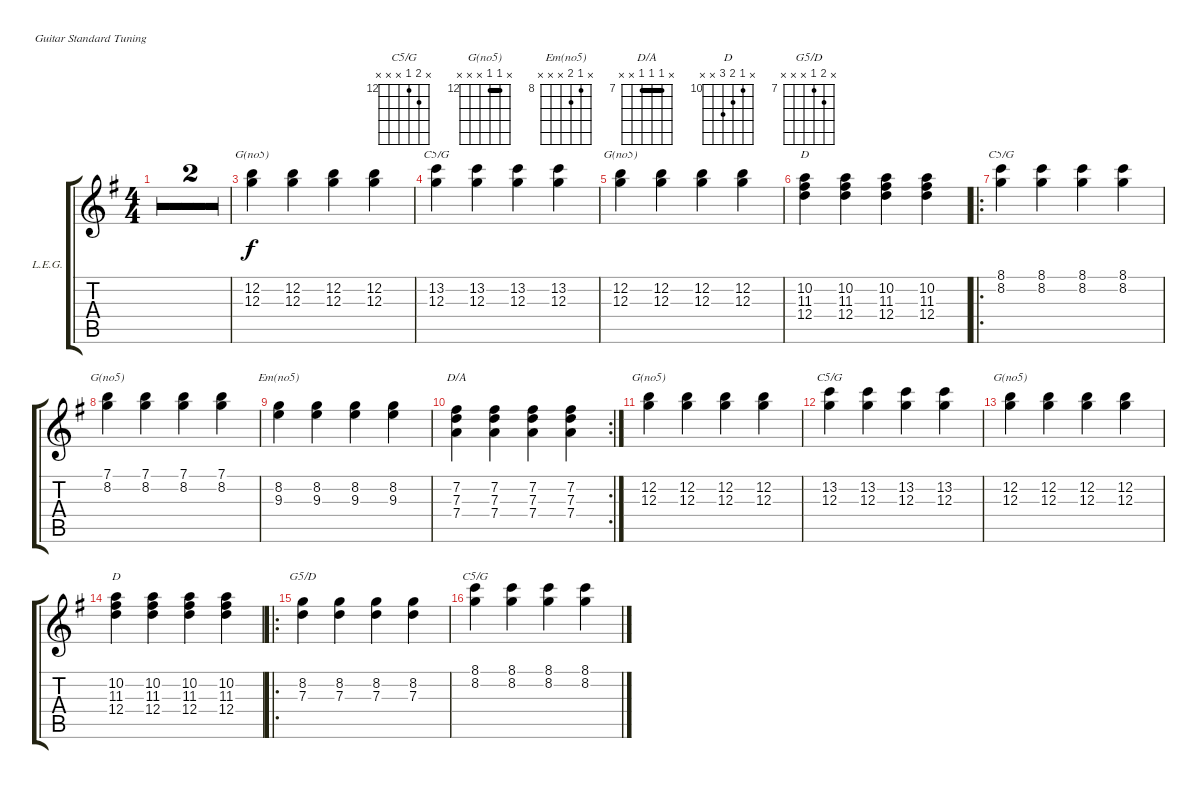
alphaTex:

\defaultSystemsLayout 4
\bracketExtendMode groupsimilarinstruments
\firstSystemTrackNameOrientation horizontal
\otherSystemsTrackNameOrientation horizontal
\track ("Lead Electric Guitar" "L.E.G.") {multiBarRest instrument distortionguitar}
\staff {score tabs}
\tuning (E4 B3 G3 D3 A2 E2)
\chord ("C5/G" 8 8 x x x x) {firstfret 8 barre 8}
\chord ("G(no5)" 7 8 x x x x) {firstfret 7}
\chord ("Em(no5)" x 8 9 x x x) {firstfret 8}
\chord ("D/A" x 7 7 7 x x) {firstfret 7 barre (7 7)}
\chord ("G(no5)" x 12 12 x x x) {firstfret 12 barre 12}
\chord ("C5/G" x 13 12 x x x) {firstfret 12}
\chord ("D" x 10 11 12 x x) {firstfret 10}
\chord ("G5/D" x 8 7 x x x) {firstfret 7}
\ts (4 4)
\tempo 170
\clef g2
\ks g
|
|
(12.2 12.3).4{ch "G(no5)"} (12.2 12.3).4 (12.2 12.3).4 (12.2 12.3).4 |
(12.3 13.2).4{ch "C5/G"} (12.3 13.2).4 (12.3 13.2).4 (12.3 13.2).4 |
(12.2 12.3).4{ch "G(no5)"} (12.2 12.3).4 (12.2 12.3).4 (12.2 12.3).4 |
(11.3 10.2 12.4).4{ch "D"} (11.3 10.2 12.4).4 (11.3 10.2 12.4).4 (11.3 10.2 12.4).4 |
\ro
(8.2 8.1).4{ch "C5/G"} (8.2 8.1).4 (8.2 8.1).4 (8.2 8.1).4 |
(8.2 7.1).4{ch "G(no5)"} (8.2 7.1).4 (8.2 7.1).4 (7.1 8.2).4 |
(8.2 9.3).4{ch "Em(no5)"} (8.2 9.3).4 (8.2 9.3).4 (9.3 8.2).4 |
\rc 2
(7.2 7.3 7.4).4{ch "D/A"} (7.2 7.3 7.4).4 (7.2 7.3 7.4).4 (7.2 7.3 7.4).4 |
(12.2 12.3).4{ch "G(no5)"} (12.2 12.3).4 (12.2 12.3).4 (12.2 12.3).4 |
(12.3 13.2).4{ch "C5/G"} (12.3 13.2).4 (12.3 13.2).4 (12.3 13.2).4 |
(12.2 12.3).4{ch "G(no5)"} (12.2 12.3).4 (12.2 12.3).4 (12.2 12.3).4 |
(11.3 10.2 12.4).4{ch "D"} (11.3 10.2 12.4).4 (11.3 10.2 12.4).4 (11.3 10.2 12.4).4 |
\ro
(8.2 7.3).4{ch "G5/D"} (8.2 7.3).4 (8.2 7.3).4 (8.2 7.3).4 |
(8.1 8.2).4{ch "C5/G"} (8.2 8.1).4 (8.2 8.1).4 (8.2 8.1).4
